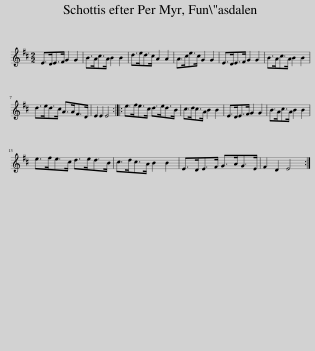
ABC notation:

X:1
L:1/8
M:2/2
I:linebreak $
K:D
V:1 treble
V:1
 E>DE>F G2 G2 | B>Ac>A B2 B2 | d>ed>c A2 A2 | A>ce>c G2 G2 | E>DE>F G2 G2 | %5
 B>Ac>A B2 B2 |$ d>ed>c A>AF>D | E2 E2 E4 :: e>fe>c d>ed>B | c>dc>A B2 B2 | %10
 E>DE>F G2 G2 | B>Ac>A B2 B2 |$ e>fe>c d>ed>B | c>dc>A B2 B2 | E>DE>F G>AG>E | %15
 F2 D2 E4 :| %16
